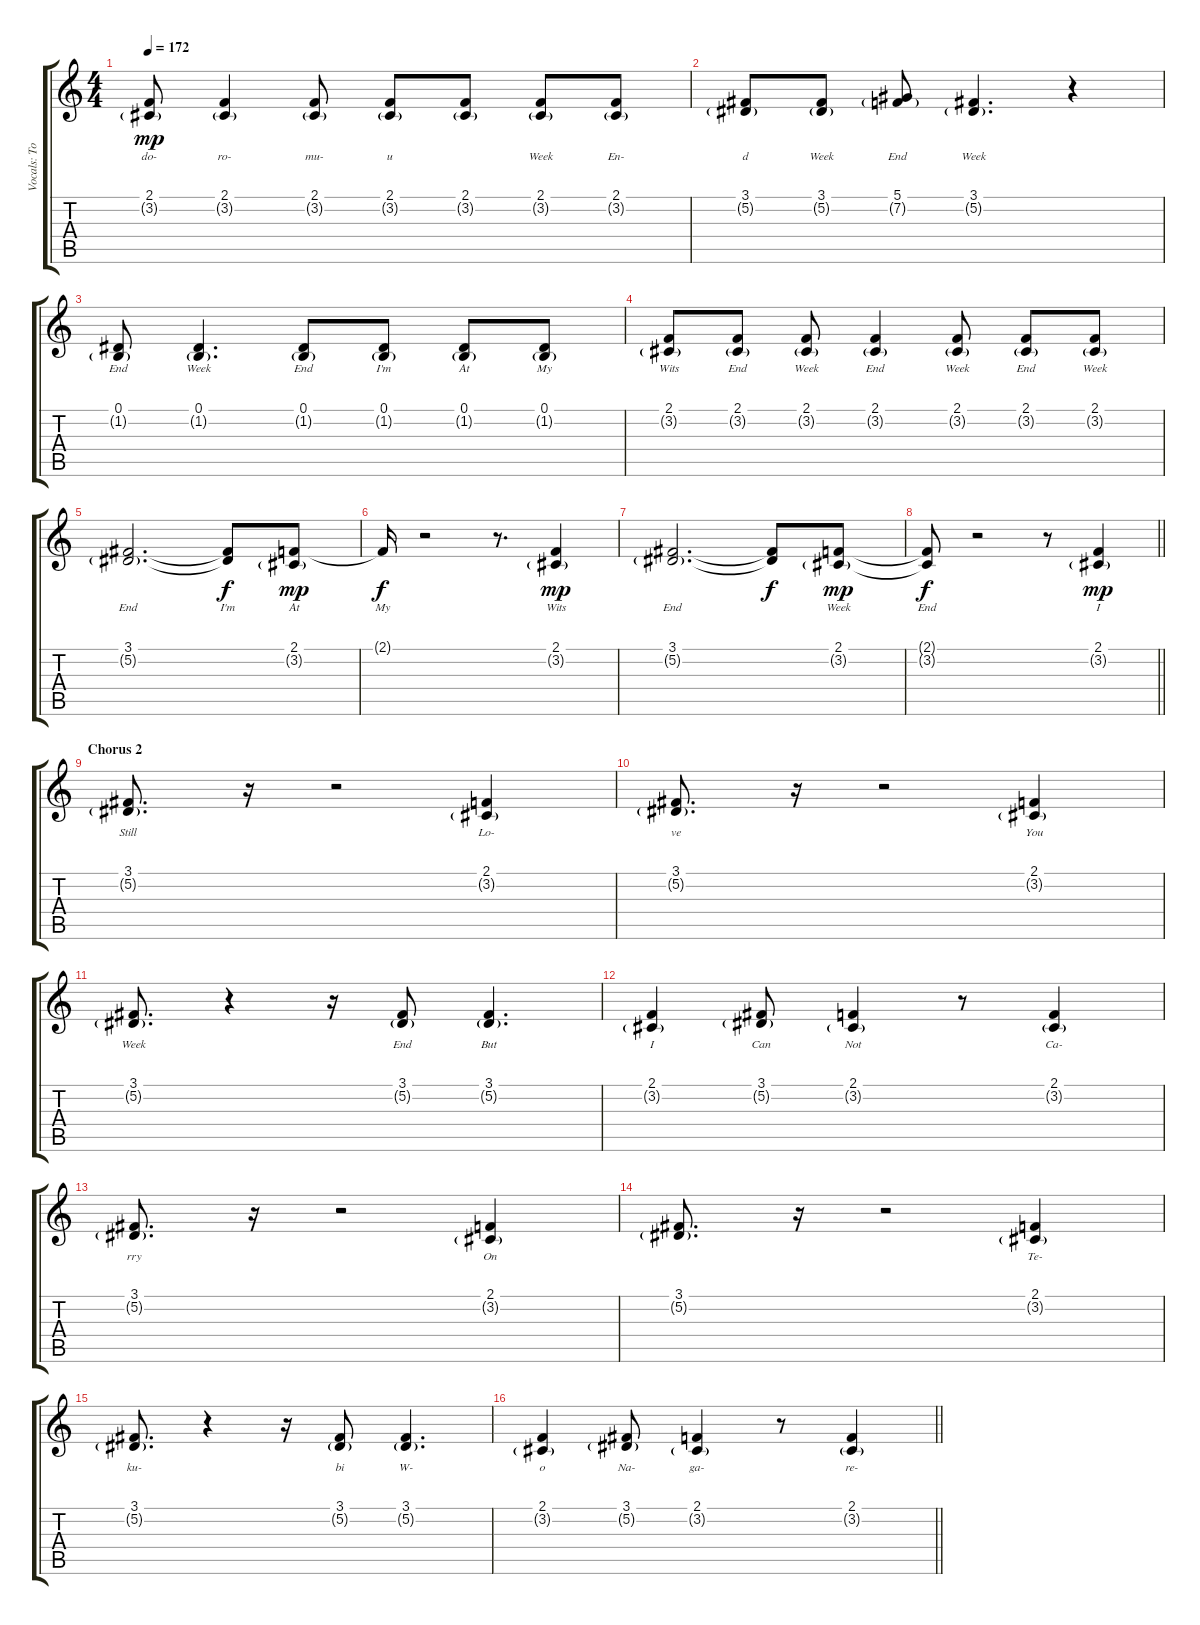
\track ("Vocals: Toshi" "Vocals: To") {instrument tenorsax}
\staff {score tabs}
\tuning (Eb4 Bb3 Gb3 Db3 Ab2 Eb2) {hide}
\ts (4 4)
\tempo 172
\clef g2
\ks c
(2.1 3.2{g}).8{lyrics (0 "do-") lyrics (1 "") lyrics (2 "") lyrics (3 "") lyrics (4 "") dy mp} (2.1 3.2{g}).4{lyrics (0 "ro-") lyrics (1 "") lyrics (2 "") lyrics (3 "") lyrics (4 "")} (2.1 3.2{g}).8{lyrics (0 "mu-") lyrics (1 "") lyrics (2 "") lyrics (3 "") lyrics (4 "")} (2.1 3.2{g}).8{lyrics (0 "u") lyrics (1 "") lyrics (2 "") lyrics (3 "") lyrics (4 "")} (2.1 3.2{g}).8{lyrics (0 "") lyrics (1 "") lyrics (2 "") lyrics (3 "") lyrics (4 "")} (2.1 3.2{g}).8{lyrics (0 "Week") lyrics (1 "") lyrics (2 "") lyrics (3 "") lyrics (4 "")} (2.1 3.2{g}).8{lyrics (0 "En-") lyrics (1 "") lyrics (2 "") lyrics (3 "") lyrics (4 "")} |
(3.1 5.2{g}).8{lyrics (0 "d") lyrics (1 "") lyrics (2 "") lyrics (3 "") lyrics (4 "")} (3.1 5.2{g}).8{lyrics (0 "Week") lyrics (1 "") lyrics (2 "") lyrics (3 "") lyrics (4 "")} (5.1 7.2{g}).8{lyrics (0 "End") lyrics (1 "") lyrics (2 "") lyrics (3 "") lyrics (4 "")} (3.1 5.2{g}).4{d lyrics (0 "Week") lyrics (1 "") lyrics (2 "") lyrics (3 "") lyrics (4 "")} r.4 |
(0.1 1.2{g}).8{lyrics (0 "End") lyrics (1 "") lyrics (2 "") lyrics (3 "") lyrics (4 "")} (0.1 1.2{g}).4{d lyrics (0 "Week") lyrics (1 "") lyrics (2 "") lyrics (3 "") lyrics (4 "")} (0.1 1.2{g}).8{lyrics (0 "End") lyrics (1 "") lyrics (2 "") lyrics (3 "") lyrics (4 "")} (0.1 1.2{g}).8{lyrics (0 "I'm") lyrics (1 "") lyrics (2 "") lyrics (3 "") lyrics (4 "")} (0.1 1.2{g}).8{lyrics (0 "At") lyrics (1 "") lyrics (2 "") lyrics (3 "") lyrics (4 "")} (0.1 1.2{g}).8{lyrics (0 "My") lyrics (1 "") lyrics (2 "") lyrics (3 "") lyrics (4 "")} |
(2.1 3.2{g}).8{lyrics (0 "Wits") lyrics (1 "") lyrics (2 "") lyrics (3 "") lyrics (4 "")} (2.1 3.2{g}).8{lyrics (0 "End") lyrics (1 "") lyrics (2 "") lyrics (3 "") lyrics (4 "")} (2.1 3.2{g}).8{lyrics (0 "Week") lyrics (1 "") lyrics (2 "") lyrics (3 "") lyrics (4 "")} (2.1 3.2{g}).4{lyrics (0 "End") lyrics (1 "") lyrics (2 "") lyrics (3 "") lyrics (4 "")} (2.1 3.2{g}).8{lyrics (0 "Week") lyrics (1 "") lyrics (2 "") lyrics (3 "") lyrics (4 "")} (2.1 3.2{g}).8{lyrics (0 "End") lyrics (1 "") lyrics (2 "") lyrics (3 "") lyrics (4 "")} (2.1 3.2{g}).8{lyrics (0 "Week") lyrics (1 "") lyrics (2 "") lyrics (3 "") lyrics (4 "")} |
(3.1 5.2{g}).2{d lyrics (0 "End") lyrics (1 "") lyrics (2 "") lyrics (3 "") lyrics (4 "")} (3.1{t} 5.2{t}).8{lyrics (0 "I'm") lyrics (1 "") lyrics (2 "") lyrics (3 "") lyrics (4 "") dy f} (2.1 3.2{g}).8{lyrics (0 "At") lyrics (1 "") lyrics (2 "") lyrics (3 "") lyrics (4 "") dy mp} |
2.1{t}.16{lyrics (0 "My") lyrics (1 "") lyrics (2 "") lyrics (3 "") lyrics (4 "") dy f} r.2 r.8{d} (2.1 3.2{g}).4{lyrics (0 "Wits") lyrics (1 "") lyrics (2 "") lyrics (3 "") lyrics (4 "") dy mp} |
(3.1 5.2{g}).2{d lyrics (0 "End") lyrics (1 "") lyrics (2 "") lyrics (3 "") lyrics (4 "")} (3.1{t} 5.2{t}).8{lyrics (0 "") lyrics (1 "") lyrics (2 "") lyrics (3 "") lyrics (4 "") dy f} (2.1 3.2{g}).8{lyrics (0 "Week") lyrics (1 "") lyrics (2 "") lyrics (3 "") lyrics (4 "") dy mp} |
\barLineRight lightlight
(2.1{t} 3.2{t}).8{lyrics (0 "End") lyrics (1 "") lyrics (2 "") lyrics (3 "") lyrics (4 "") dy f} r.2 r.8 (2.1 3.2{g}).4{lyrics (0 "I") lyrics (1 "") lyrics (2 "") lyrics (3 "") lyrics (4 "") dy mp} |
\section ("" "Chorus 2")
(3.1 5.2{g}).8{d lyrics (0 "Still") lyrics (1 "") lyrics (2 "") lyrics (3 "") lyrics (4 "")} r.16 r.2 (2.1 3.2{g}).4{lyrics (0 "Lo-") lyrics (1 "") lyrics (2 "") lyrics (3 "") lyrics (4 "")} |
(3.1 5.2{g}).8{d lyrics (0 "ve") lyrics (1 "") lyrics (2 "") lyrics (3 "") lyrics (4 "")} r.16 r.2 (2.1 3.2{g}).4{lyrics (0 "You") lyrics (1 "") lyrics (2 "") lyrics (3 "") lyrics (4 "")} |
(3.1 5.2{g}).8{d lyrics (0 "Week") lyrics (1 "") lyrics (2 "") lyrics (3 "") lyrics (4 "")} r.4 r.16 (3.1 5.2{g}).8{lyrics (0 "End") lyrics (1 "") lyrics (2 "") lyrics (3 "") lyrics (4 "")} (3.1 5.2{g}).4{d lyrics (0 "But") lyrics (1 "") lyrics (2 "") lyrics (3 "") lyrics (4 "")} |
(2.1 3.2{g}).4{lyrics (0 "I") lyrics (1 "") lyrics (2 "") lyrics (3 "") lyrics (4 "")} (3.1 5.2{g}).8{lyrics (0 "Can") lyrics (1 "") lyrics (2 "") lyrics (3 "") lyrics (4 "")} (2.1 3.2{g}).4{lyrics (0 "Not") lyrics (1 "") lyrics (2 "") lyrics (3 "") lyrics (4 "")} r.8 (2.1 3.2{g}).4{lyrics (0 "Ca-") lyrics (1 "") lyrics (2 "") lyrics (3 "") lyrics (4 "")} |
(3.1 5.2{g}).8{d lyrics (0 "rry") lyrics (1 "") lyrics (2 "") lyrics (3 "") lyrics (4 "")} r.16 r.2 (2.1 3.2{g}).4{lyrics (0 "On") lyrics (1 "") lyrics (2 "") lyrics (3 "") lyrics (4 "")} |
(3.1 5.2{g}).8{d lyrics (0 "") lyrics (1 "") lyrics (2 "") lyrics (3 "") lyrics (4 "")} r.16 r.2 (2.1 3.2{g}).4{lyrics (0 "Te-") lyrics (1 "") lyrics (2 "") lyrics (3 "") lyrics (4 "")} |
(3.1 5.2{g}).8{d lyrics (0 "ku-") lyrics (1 "") lyrics (2 "") lyrics (3 "") lyrics (4 "")} r.4 r.16 (3.1 5.2{g}).8{lyrics (0 "bi") lyrics (1 "") lyrics (2 "") lyrics (3 "") lyrics (4 "")} (3.1 5.2{g}).4{d lyrics (0 "W-") lyrics (1 "") lyrics (2 "") lyrics (3 "") lyrics (4 "")} |
\barLineRight lightlight
(2.1 3.2{g}).4{lyrics (0 "o") lyrics (1 "") lyrics (2 "") lyrics (3 "") lyrics (4 "")} (3.1 5.2{g}).8{lyrics (0 "Na-") lyrics (1 "") lyrics (2 "") lyrics (3 "") lyrics (4 "")} (2.1 3.2{g}).4{lyrics (0 "ga-") lyrics (1 "") lyrics (2 "") lyrics (3 "") lyrics (4 "")} r.8 (2.1 3.2{g}).4{lyrics (0 "re-") lyrics (1 "") lyrics (2 "") lyrics (3 "") lyrics (4 "")}
